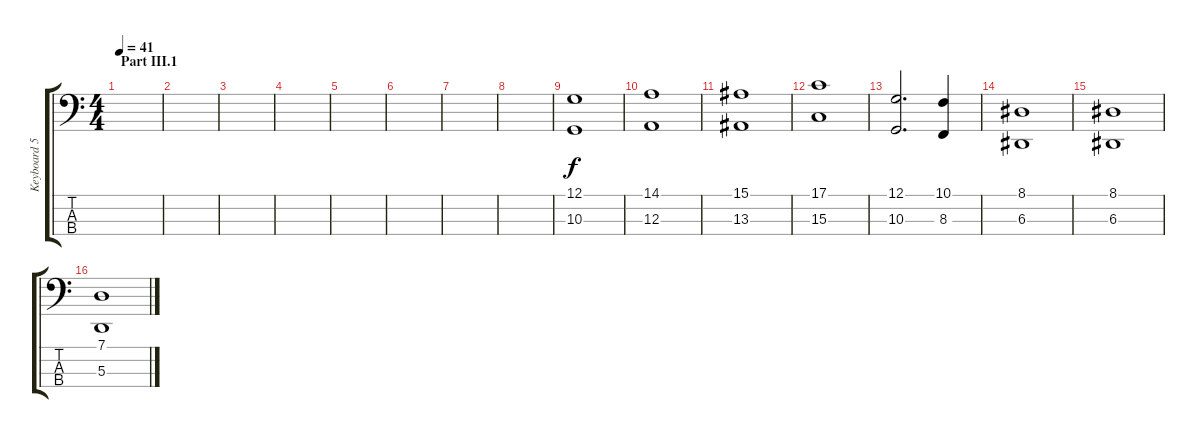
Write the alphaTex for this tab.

\track ("Keyboard 5" "Keyboard 5") {instrument choiraahs}
\staff {score tabs}
\tuning (G2 D2 A1 E1) {hide}
\ts (4 4)
\section ("" "Part III.1")
\tempo 41
\clef f4
\ks c
|
|
|
|
|
|
|
|
(12.1 10.3).1 |
(14.1 12.3).1 |
(15.1 13.3).1 |
(17.1 15.3).1 |
(12.1 10.3).2{d} (10.1 8.3).4 |
(8.1 6.3).1 |
(8.1 6.3).1 |
(7.1 5.3).1
